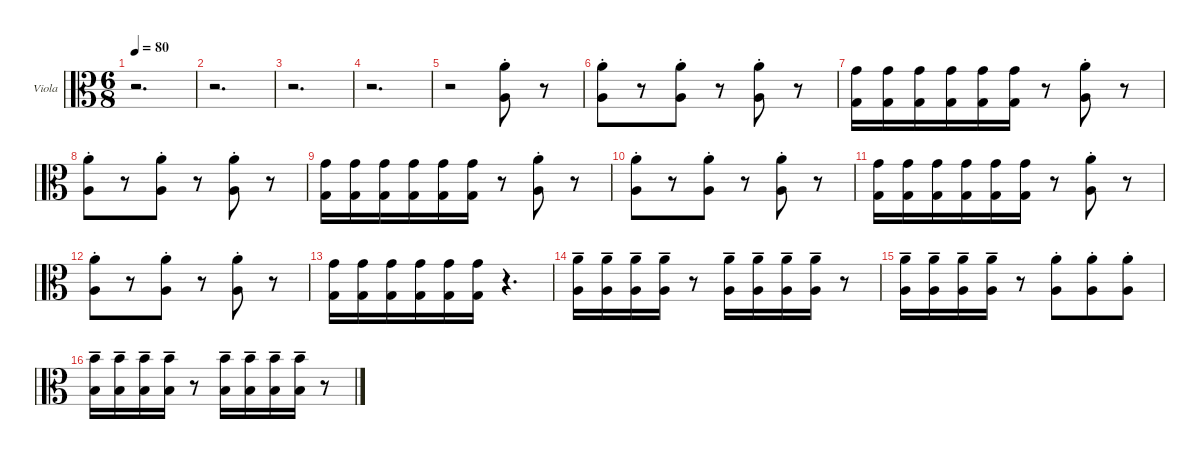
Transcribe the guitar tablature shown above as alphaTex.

\defaultSystemsLayout 4
\hideDynamics
\bracketExtendMode groupsimilarinstruments
\firstSystemTrackNameOrientation horizontal
\otherSystemsTrackNameOrientation horizontal
\track ("Viola" "Viola") {instrument viola}
\staff {score}
\tuning (A4 D4 G3 C3)
\ts (6 8)
\tempo 80
\clef c3
\ks c
r.2{d dy f} |
r.2{d} |
r.2{d} |
r.2{d} |
r.2 (0.1{st} 9.4{st}).8 r.8 |
(0.1{st} 9.4{st}).8 r.8 (0.1{st} 9.4{st}).8 r.8 (0.1{st} 9.4{st}).8 r.8 |
(12.3 7.4).16 (12.3 7.4).16 (12.3 7.4).16 (12.3 7.4).16 (12.3 7.4).16 (12.3 7.4).16 r.8 (0.1{st} 9.4{st}).8 r.8 |
(0.1{st} 9.4{st}).8 r.8 (0.1{st} 9.4{st}).8 r.8 (0.1{st} 9.4{st}).8 r.8 |
(12.3 7.4).16 (12.3 7.4).16 (12.3 7.4).16 (12.3 7.4).16 (12.3 7.4).16 (12.3 7.4).16 r.8 (0.1{st} 9.4{st}).8 r.8 |
(0.1{st} 9.4{st}).8 r.8 (0.1{st} 9.4{st}).8 r.8 (0.1{st} 9.4{st}).8 r.8 |
(12.3 7.4).16 (12.3 7.4).16 (12.3 7.4).16 (12.3 7.4).16 (12.3 7.4).16 (12.3 7.4).16 r.8 (0.1{st} 9.4{st}).8 r.8 |
(0.1{st} 9.4{st}).8 r.8 (0.1{st} 9.4{st}).8 r.8 (0.1{st} 9.4{st}).8 r.8 |
(12.3 7.4).16 (12.3 7.4).16 (12.3 7.4).16 (12.3 7.4).16 (12.3 7.4).16 (12.3 7.4).16 r.4{d} |
(14.3{ten} 9.4).16 (14.3{ten} 9.4).16 (14.3{ten} 9.4).16 (14.3{ten} 9.4).16 r.8 (14.3{ten} 9.4).16 (14.3{ten} 9.4).16 (14.3{ten} 9.4).16 (14.3{ten} 9.4).16 r.8 |
(14.3{ten} 9.4).16 (14.3{ten} 9.4).16 (14.3{ten} 9.4).16 (14.3{ten} 9.4).16 r.8 (14.3{st} 9.4).8 (14.3{st} 9.4).8 (14.3{st} 9.4).8 |
(16.3{ten} 11.4).16 (16.3{ten} 11.4).16 (16.3{ten} 11.4).16 (16.3{ten} 11.4).16 r.8 (16.3{ten} 11.4).16 (16.3{ten} 11.4).16 (16.3{ten} 11.4).16 (16.3{ten} 11.4).16 r.8
